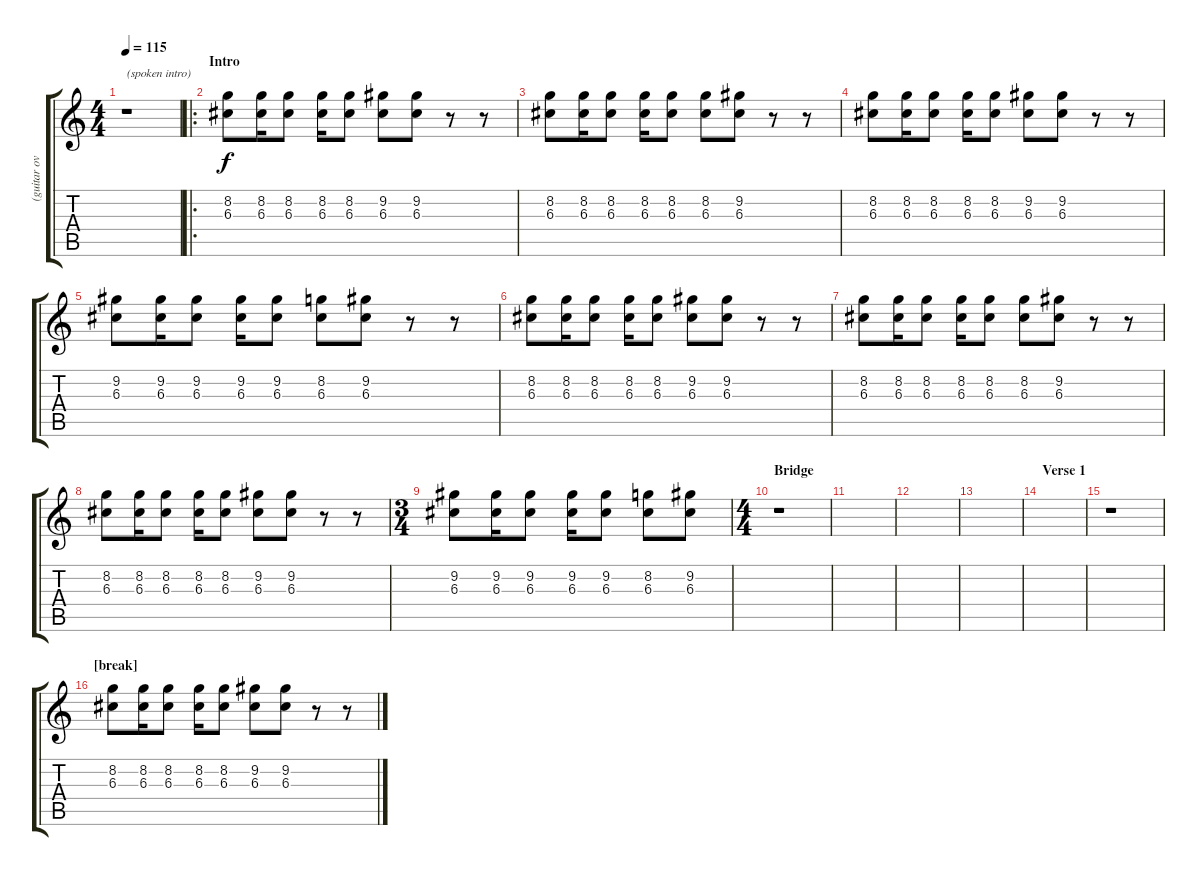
\track ("(guitar overdub)" "(guitar ov") {instrument overdrivenguitar}
\staff {score tabs}
\tuning (E4 B3 G3 D3 A2 E2) {hide}
\ts (4 4)
\tempo 115
\clef g2
\ks c
r.1{txt "(spoken intro)" dy f instrument overdrivenguitar} |
\ro
\section ("" "Intro")
(8.2 6.3).8 (8.2 6.3).16 (8.2 6.3).8 (8.2 6.3).16 (8.2 6.3).8 (9.2 6.3).8 (9.2 6.3).8 r.8 r.8 |
(8.2 6.3).8 (8.2 6.3).16 (8.2 6.3).8 (8.2 6.3).16 (8.2 6.3).8 (8.2 6.3).8 (9.2 6.3).8 r.8 r.8 |
(8.2 6.3).8 (8.2 6.3).16 (8.2 6.3).8 (8.2 6.3).16 (8.2 6.3).8 (9.2 6.3).8 (9.2 6.3).8 r.8 r.8 |
(9.2 6.3).8 (9.2 6.3).16 (9.2 6.3).8 (9.2 6.3).16 (9.2 6.3).8 (8.2 6.3).8 (9.2 6.3).8 r.8 r.8 |
(8.2 6.3).8 (8.2 6.3).16 (8.2 6.3).8 (8.2 6.3).16 (8.2 6.3).8 (9.2 6.3).8 (9.2 6.3).8 r.8 r.8 |
(8.2 6.3).8 (8.2 6.3).16 (8.2 6.3).8 (8.2 6.3).16 (8.2 6.3).8 (8.2 6.3).8 (9.2 6.3).8 r.8 r.8 |
(8.2 6.3).8 (8.2 6.3).16 (8.2 6.3).8 (8.2 6.3).16 (8.2 6.3).8 (9.2 6.3).8 (9.2 6.3).8 r.8 r.8 |
\ts (3 4)
(9.2 6.3).8 (9.2 6.3).16 (9.2 6.3).8 (9.2 6.3).16 (9.2 6.3).8 (8.2 6.3).8 (9.2 6.3).8 |
\ts (4 4)
\section ("" "Bridge")
r.1 |
|
|
|
\section ("" "Verse 1")
|
r.1 |
\section ("" "[break]")
(8.2 6.3).8 (8.2 6.3).16 (8.2 6.3).8 (8.2 6.3).16 (8.2 6.3).8 (9.2 6.3).8 (9.2 6.3).8 r.8 r.8
